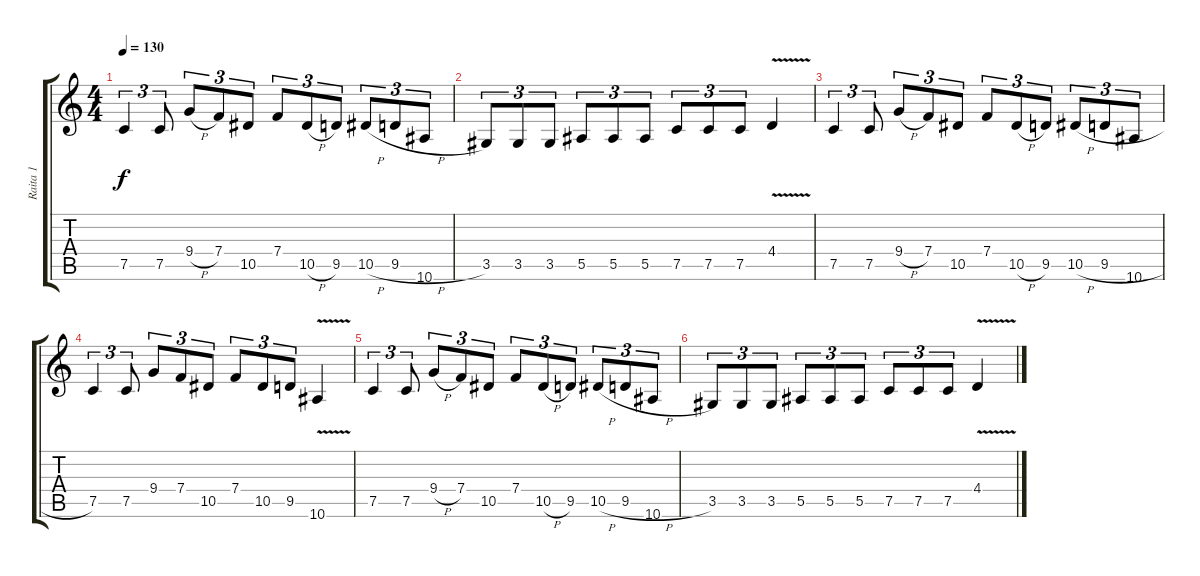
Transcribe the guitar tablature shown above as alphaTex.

\track ("Raita 1" "Raita 1") {instrument overdrivenguitar}
\staff {score tabs}
\tuning (C4 G3 Eb3 Bb2 F2 C2) {hide}
\ts (4 4)
\tempo 130
\clef g2
\ks c
7.5.4{tu (3 2) dy f} 7.5.8{tu (3 2)} 9.4{h}.8{tu (3 2)} 7.4.8{tu (3 2)} 10.5.8{tu (3 2)} 7.4.8{tu (3 2)} 10.5{h}.8{tu (3 2)} 9.5.8{tu (3 2)} 10.5{h}.8{tu (3 2)} 9.5{h}.8{tu (3 2)} 10.6.8{tu (3 2)} |
3.5.8{tu (3 2)} 3.5.8{tu (3 2)} 3.5.8{tu (3 2)} 5.5.8{tu (3 2)} 5.5.8{tu (3 2)} 5.5.8{tu (3 2)} 7.5.8{tu (3 2)} 7.5.8{tu (3 2)} 7.5.8{tu (3 2)} 4.4{v}.4 |
7.5.4{tu (3 2)} 7.5.8{tu (3 2)} 9.4{h}.8{tu (3 2)} 7.4.8{tu (3 2)} 10.5.8{tu (3 2)} 7.4.8{tu (3 2)} 10.5{h}.8{tu (3 2)} 9.5.8{tu (3 2)} 10.5{h}.8{tu (3 2)} 9.5{h}.8{tu (3 2)} 10.6.8{tu (3 2)} |
7.5.4{tu (3 2)} 7.5.8{tu (3 2)} 9.4.8{tu (3 2)} 7.4.8{tu (3 2)} 10.5.8{tu (3 2)} 7.4.8{tu (3 2)} 10.5.8{tu (3 2)} 9.5.8{tu (3 2)} 10.6{v}.4 |
7.5.4{tu (3 2)} 7.5.8{tu (3 2)} 9.4{h}.8{tu (3 2)} 7.4.8{tu (3 2)} 10.5.8{tu (3 2)} 7.4.8{tu (3 2)} 10.5{h}.8{tu (3 2)} 9.5.8{tu (3 2)} 10.5{h}.8{tu (3 2)} 9.5{h}.8{tu (3 2)} 10.6.8{tu (3 2)} |
3.5.8{tu (3 2)} 3.5.8{tu (3 2)} 3.5.8{tu (3 2)} 5.5.8{tu (3 2)} 5.5.8{tu (3 2)} 5.5.8{tu (3 2)} 7.5.8{tu (3 2)} 7.5.8{tu (3 2)} 7.5.8{tu (3 2)} 4.4{v}.4
